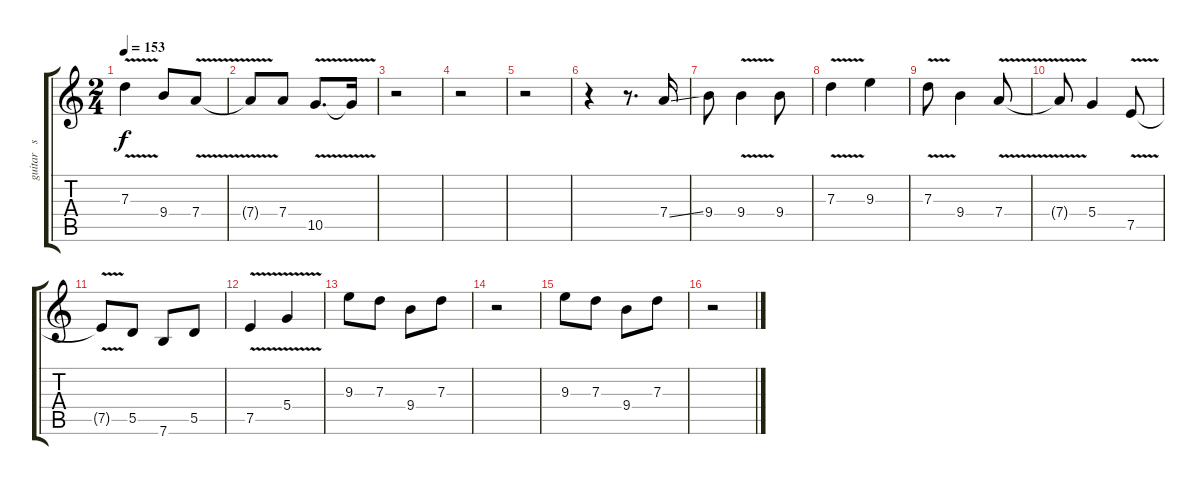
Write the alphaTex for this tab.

\track ("guitar   solo    left" "guitar   s") {instrument overdrivenguitar}
\staff {score tabs}
\tuning (E4 B3 G3 D3 A2 E2) {hide}
\ts (2 4)
\tempo 153
\clef g2
\ks c
7.3{v}.4{dy f} 9.4.8 7.4{v}.8 |
7.4{t}.8 7.4.8 10.5{v}.8{d} 10.5{t}.16 |
r.2 |
r.2 |
r.2 |
r.4 r.8{d} 7.4{ss}.16 |
9.4.8 9.4{v}.4 9.4.8 |
7.3{v}.4 9.3.4 |
7.3{v}.8 9.4.4 7.4{v}.8 |
7.4{t}.8 5.4.4 7.5{v}.8 |
7.5{t}.8 5.5.8 7.6.8 5.5.8 |
7.5{v}.4 5.4{v}.4 |
9.3.8{instrument overdrivenguitar} 7.3.8 9.4.8 7.3.8 |
r.2 |
9.3.8 7.3.8 9.4.8 7.3.8 |
r.2
